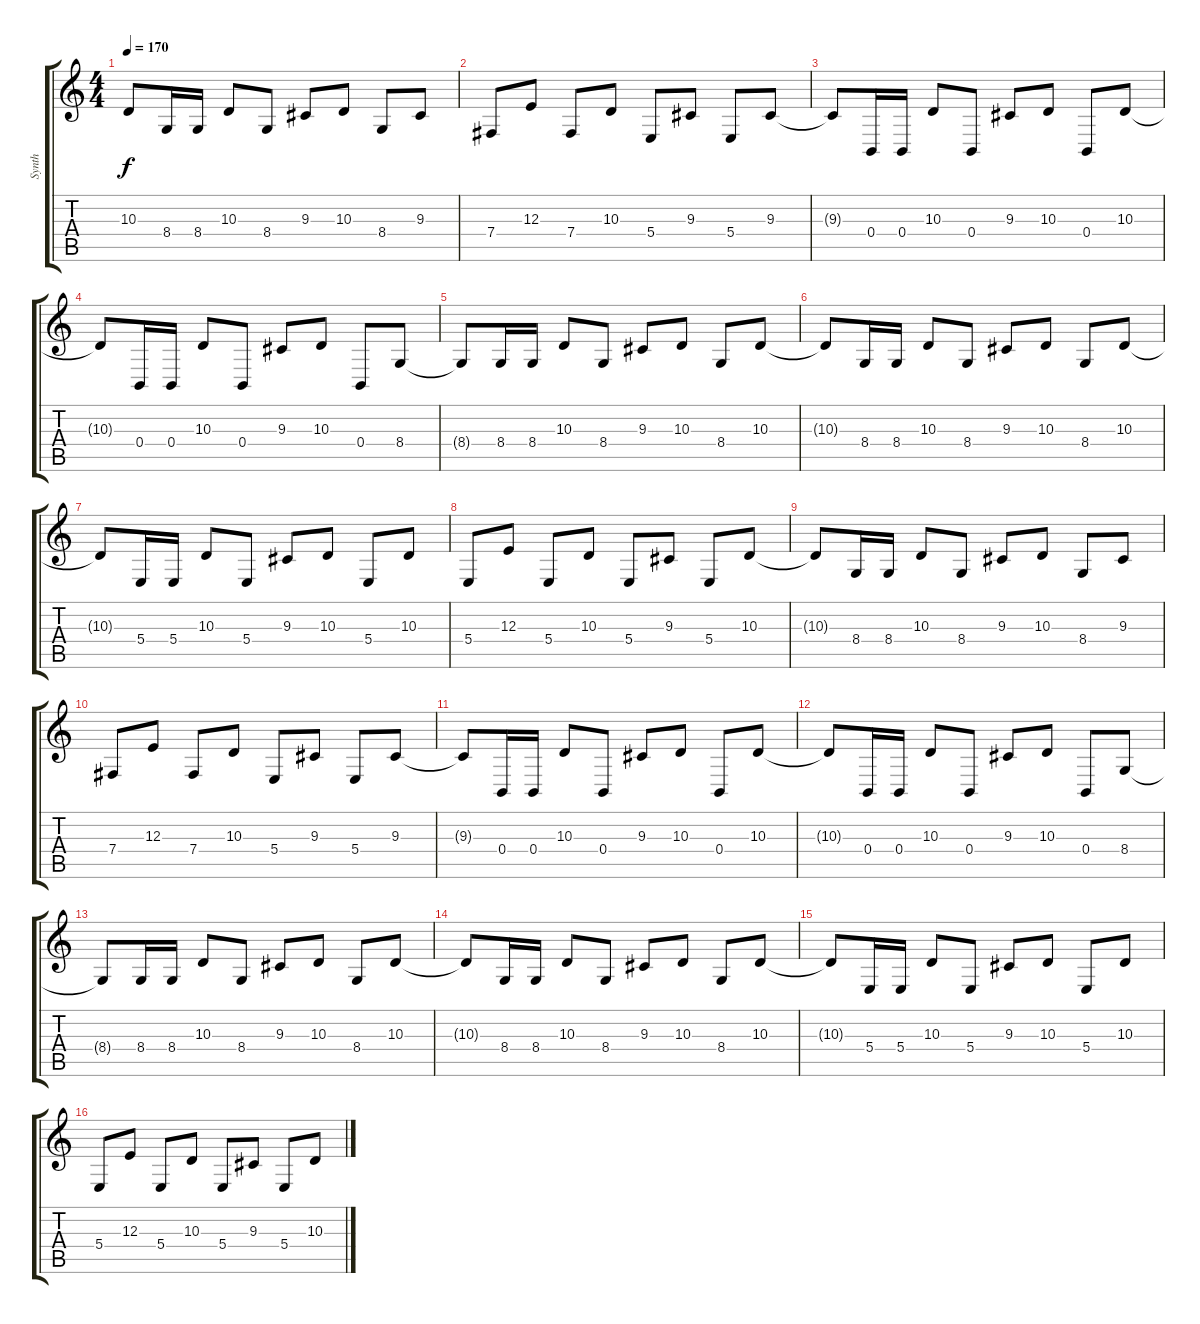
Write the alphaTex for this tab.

\track ("Synth" "Synth") {instrument lead2sawtooth}
\staff {score tabs}
\tuning (Db4 Ab3 E3 B2 Gb2 B1) {hide}
\ts (4 4)
\tempo 170
\clef g2
\ks c
10.3{t}.8{dy f} 8.4.16 8.4.16 10.3.8 8.4.8 9.3.8 10.3.8 8.4.8 9.3.8 |
7.4.8 12.3.8 7.4.8 10.3.8 5.4.8 9.3.8 5.4.8 9.3.8 |
9.3{t}.8 0.4.16 0.4.16 10.3.8 0.4.8 9.3.8 10.3.8 0.4.8 10.3.8 |
10.3{t}.8 0.4.16 0.4.16 10.3.8 0.4.8 9.3.8 10.3.8 0.4.8 8.4.8 |
8.4{t}.8 8.4.16 8.4.16 10.3.8 8.4.8 9.3.8 10.3.8 8.4.8 10.3.8 |
10.3{t}.8 8.4.16 8.4.16 10.3.8 8.4.8 9.3.8 10.3.8 8.4.8 10.3.8 |
10.3{t}.8 5.4.16 5.4.16 10.3.8 5.4.8 9.3.8 10.3.8 5.4.8 10.3.8 |
5.4.8 12.3.8 5.4.8 10.3.8 5.4.8 9.3.8 5.4.8 10.3.8 |
10.3{t}.8 8.4.16 8.4.16 10.3.8 8.4.8 9.3.8 10.3.8 8.4.8 9.3.8 |
7.4.8 12.3.8 7.4.8 10.3.8 5.4.8 9.3.8 5.4.8 9.3.8 |
9.3{t}.8 0.4.16 0.4.16 10.3.8 0.4.8 9.3.8 10.3.8 0.4.8 10.3.8 |
10.3{t}.8 0.4.16 0.4.16 10.3.8 0.4.8 9.3.8 10.3.8 0.4.8 8.4.8 |
8.4{t}.8 8.4.16 8.4.16 10.3.8 8.4.8 9.3.8 10.3.8 8.4.8 10.3.8 |
10.3{t}.8 8.4.16 8.4.16 10.3.8 8.4.8 9.3.8 10.3.8 8.4.8 10.3.8 |
10.3{t}.8 5.4.16 5.4.16 10.3.8 5.4.8 9.3.8 10.3.8 5.4.8 10.3.8 |
5.4.8 12.3.8 5.4.8 10.3.8 5.4.8 9.3.8 5.4.8 10.3.8
